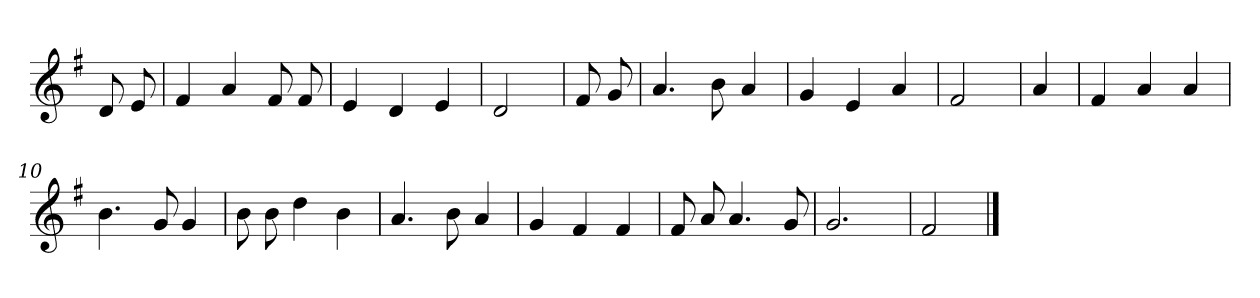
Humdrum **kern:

**kern
*part1
*staff1
*clefG2
*k[f#]
=
8d
8e
=1
4f#
4a
8f#
8f#
=2
4e
4d
4e
=3
2d
=4
8f#
8g
=5
4.a
8b
4a
=6
4g
4e
4a
=7
2f#
=8
4a
=9
4f#
4a
4a
=10
4.b
8g
4g
=11
8b
8b
4dd
4b
=12
4.a
8b
4a
=13
4g
4f#
4f#
=14
8f#
8a
4.a
8g
=15
2.g
=16
2f#
==
*-
